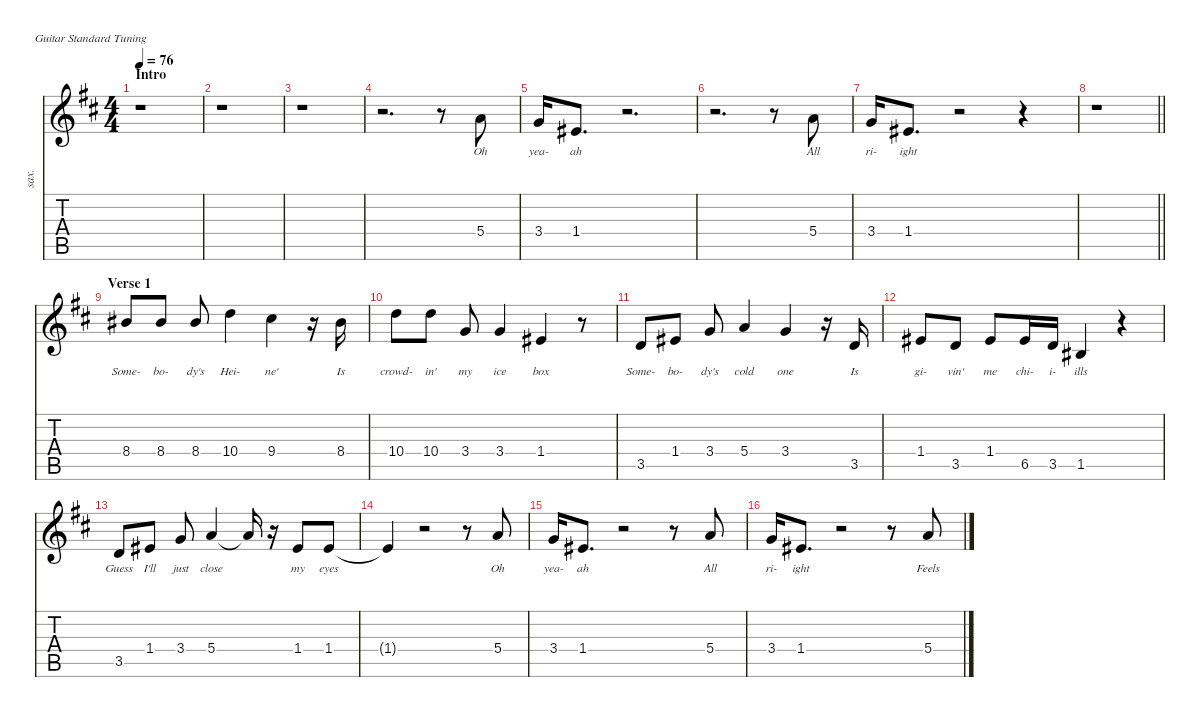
\defaultSystemsLayout 4
\hideDynamics
\bracketExtendMode nobrackets
\otherSystemsTrackNameOrientation horizontal
\track ("Vocal" "sax.") {mute instrument tenorsax}
\staff {score tabs}
\tuning (E4 B3 G3 D3 A2 E2)
\displaytranspose 14
\ts (4 4)
\beaming (8 2 2 2 2)
\section ("" "Intro")
\tempo 76
\clef g2
\ks d
r.1{dy ff instrument tenorsax beam Down} |
r.1{beam Down} |
r.1{beam Down} |
r.2{d beam Down} r.8{beam Down} 5.4{acc forcenatural}.8{lyrics (0 "Oh") lyrics (1 "") lyrics (2 "") lyrics (3 "") lyrics (4 "") beam Up} |
3.4{acc forcenatural}.16{lyrics (0 "yea-") lyrics (1 "") lyrics (2 "") lyrics (3 "") lyrics (4 "") beam Up} 1.4{acc #}.8{d lyrics (0 "ah") lyrics (1 "") lyrics (2 "") lyrics (3 "") lyrics (4 "") beam Up} r.2{d beam Up} |
r.2{d beam Down} r.8{beam Down} 5.4{acc forcenatural}.8{lyrics (0 "All") lyrics (1 "") lyrics (2 "") lyrics (3 "") lyrics (4 "") beam Up} |
3.4{acc forcenatural}.16{lyrics (0 "ri-") lyrics (1 "") lyrics (2 "") lyrics (3 "") lyrics (4 "") beam Up} 1.4{acc #}.8{d lyrics (0 "ight") lyrics (1 "") lyrics (2 "") lyrics (3 "") lyrics (4 "") beam Up} r.2{beam Up} r.4{beam Up} |
\barLineRight lightlight
r.1{beam Down} |
\section ("" "Verse 1")
8.4{acc #}.8{lyrics (0 "Some-") lyrics (1 "") lyrics (2 "") lyrics (3 "") lyrics (4 "") beam Up} 8.4{acc #}.8{lyrics (0 "bo-") lyrics (1 "") lyrics (2 "") lyrics (3 "") lyrics (4 "") beam Up} 8.4{acc #}.8{lyrics (0 "dy's") lyrics (1 "") lyrics (2 "") lyrics (3 "") lyrics (4 "") beam Up} 10.4{acc forcenatural}.4{lyrics (0 "Hei-") lyrics (1 "") lyrics (2 "") lyrics (3 "") lyrics (4 "") beam Down} 9.4{acc #}.4{lyrics (0 "ne'") lyrics (1 "") lyrics (2 "") lyrics (3 "") lyrics (4 "") beam Down} r.16{beam Down} 8.4{acc #}.16{lyrics (0 "Is") lyrics (1 "") lyrics (2 "") lyrics (3 "") lyrics (4 "") beam Down} |
10.4{acc forcenatural}.8{lyrics (0 "crowd-") lyrics (1 "") lyrics (2 "") lyrics (3 "") lyrics (4 "") beam Down} 10.4{acc forcenatural}.8{lyrics (0 "in'") lyrics (1 "") lyrics (2 "") lyrics (3 "") lyrics (4 "") beam Down} 3.4{acc forcenatural}.8{lyrics (0 "my") lyrics (1 "") lyrics (2 "") lyrics (3 "") lyrics (4 "") beam Up} 3.4{acc forcenatural}.4{lyrics (0 "ice") lyrics (1 "") lyrics (2 "") lyrics (3 "") lyrics (4 "") beam Up} 1.4{acc #}.4{lyrics (0 "box") lyrics (1 "") lyrics (2 "") lyrics (3 "") lyrics (4 "") beam Up} r.8{beam Up} |
3.5{acc forcenatural}.8{lyrics (0 "Some-") lyrics (1 "") lyrics (2 "") lyrics (3 "") lyrics (4 "") beam Up} 1.4{acc #}.8{lyrics (0 "bo-") lyrics (1 "") lyrics (2 "") lyrics (3 "") lyrics (4 "") beam Up} 3.4{acc forcenatural}.8{lyrics (0 "dy's") lyrics (1 "") lyrics (2 "") lyrics (3 "") lyrics (4 "") beam Up} 5.4{acc forcenatural}.4{lyrics (0 "cold") lyrics (1 "") lyrics (2 "") lyrics (3 "") lyrics (4 "") beam Up} 3.4{acc forcenatural}.4{lyrics (0 "one") lyrics (1 "") lyrics (2 "") lyrics (3 "") lyrics (4 "") beam Up} r.16{beam Up} 3.5{acc forcenatural}.16{lyrics (0 "Is") lyrics (1 "") lyrics (2 "") lyrics (3 "") lyrics (4 "") beam Up} |
1.4{acc #}.8{lyrics (0 "gi-") lyrics (1 "") lyrics (2 "") lyrics (3 "") lyrics (4 "") beam Up} 3.5{acc forcenatural}.8{lyrics (0 "vin'") lyrics (1 "") lyrics (2 "") lyrics (3 "") lyrics (4 "") beam Up} 1.4{acc #}.8{lyrics (0 "me") lyrics (1 "") lyrics (2 "") lyrics (3 "") lyrics (4 "") beam Up} 6.5{acc #}.16{lyrics (0 "chi-") lyrics (1 "") lyrics (2 "") lyrics (3 "") lyrics (4 "") beam Up} 3.5{acc forcenatural}.16{lyrics (0 "i-") lyrics (1 "") lyrics (2 "") lyrics (3 "") lyrics (4 "") beam Up} 1.5{acc #}.4{lyrics (0 "ills") lyrics (1 "") lyrics (2 "") lyrics (3 "") lyrics (4 "") beam Up} r.4{beam Up} |
3.5{acc forcenatural}.8{lyrics (0 "Guess") lyrics (1 "") lyrics (2 "") lyrics (3 "") lyrics (4 "") beam Up} 1.4{acc #}.8{lyrics (0 "I'll") lyrics (1 "") lyrics (2 "") lyrics (3 "") lyrics (4 "") beam Up} 3.4{acc forcenatural}.8{lyrics (0 "just") lyrics (1 "") lyrics (2 "") lyrics (3 "") lyrics (4 "") beam Up} 5.4{acc forcenatural}.4{lyrics (0 "close") lyrics (1 "") lyrics (2 "") lyrics (3 "") lyrics (4 "") beam Up} 5.4{t acc forcenatural}.16{beam Up} r.16{beam Up} 1.4{acc #}.8{lyrics (0 "my") lyrics (1 "") lyrics (2 "") lyrics (3 "") lyrics (4 "") beam Up} 1.4{acc #}.8{lyrics (0 "eyes") lyrics (1 "") lyrics (2 "") lyrics (3 "") lyrics (4 "") beam Up} |
1.4{t acc #}.4{beam Up} r.2{beam Up} r.8{beam Up} 5.4{acc forcenatural}.8{lyrics (0 "Oh") lyrics (1 "") lyrics (2 "") lyrics (3 "") lyrics (4 "") beam Up} |
3.4{acc forcenatural}.16{lyrics (0 "yea-") lyrics (1 "") lyrics (2 "") lyrics (3 "") lyrics (4 "") beam Up} 1.4{acc #}.8{d lyrics (0 "ah") lyrics (1 "") lyrics (2 "") lyrics (3 "") lyrics (4 "") beam Up} r.2{beam Up} r.8{beam Up} 5.4{acc forcenatural}.8{lyrics (0 "All") lyrics (1 "") lyrics (2 "") lyrics (3 "") lyrics (4 "") beam Up} |
3.4{acc forcenatural}.16{lyrics (0 "ri-") lyrics (1 "") lyrics (2 "") lyrics (3 "") lyrics (4 "") beam Up} 1.4{acc #}.8{d lyrics (0 "ight") lyrics (1 "") lyrics (2 "") lyrics (3 "") lyrics (4 "") beam Up} r.2{beam Up} r.8{beam Up} 5.4{acc forcenatural}.8{lyrics (0 "Feels") lyrics (1 "") lyrics (2 "") lyrics (3 "") lyrics (4 "") beam Up}
